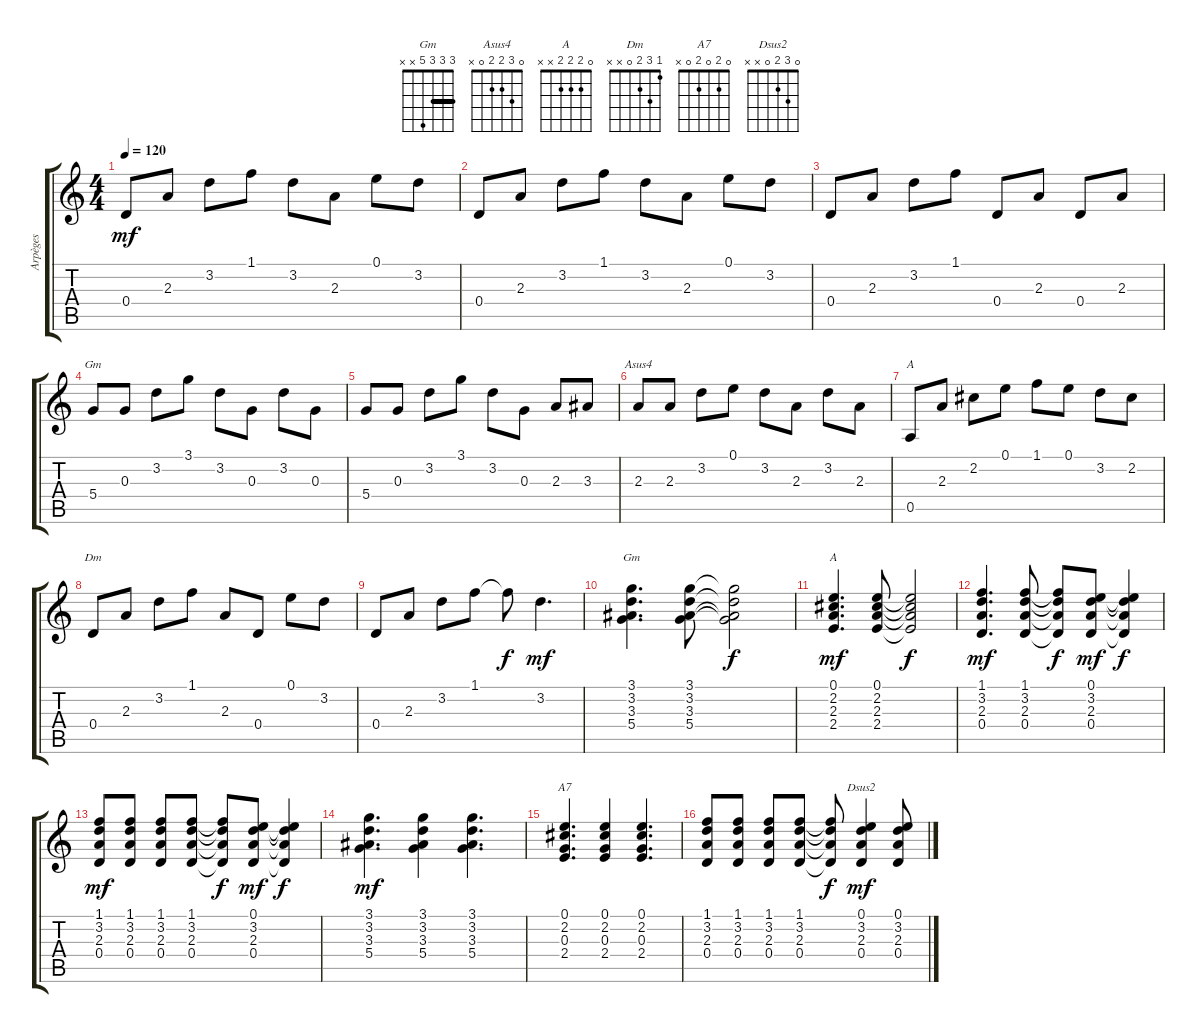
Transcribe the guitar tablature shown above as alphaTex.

\track ("Arpèges" "Arpèges") {mute instrument acousticguitarsteel}
\staff {score tabs}
\tuning (E4 B3 G3 D3 A2 E2) {hide}
\chord ("Gm" 3 3 0 5 x x)
\chord ("Asus4" 0 3 2 2 0 x)
\chord ("A" 0 2 2 2 0 x)
\chord ("Dm" 1 3 2 0 x x)
\chord ("Gm" 3 3 3 5 x x) {barre 3}
\chord ("A" 0 2 2 2 x x)
\chord ("A7" 0 2 0 2 0 x)
\chord ("Dsus2" 0 3 2 0 x x)
\ts (4 4)
\tempo 120
\clef g2
\ks c
0.4.8{dy mf} 2.3.8 3.2.8 1.1.8 3.2.8 2.3.8 0.1.8 3.2.8 |
0.4.8 2.3.8 3.2.8 1.1.8 3.2.8 2.3.8 0.1.8 3.2.8 |
0.4.8 2.3.8 3.2.8 1.1.8 0.4.8 2.3.8 0.4.8 2.3.8 |
5.4.8{ch "Gm"} 0.3.8 3.2.8 3.1.8 3.2.8 0.3.8 3.2.8 0.3.8 |
5.4.8 0.3.8 3.2.8 3.1.8 3.2.8 0.3.8 2.3.8 3.3.8 |
2.3.8{ch "Asus4"} 2.3.8 3.2.8 0.1.8 3.2.8 2.3.8 3.2.8 2.3.8 |
0.5.8{ch "A"} 2.3.8 2.2.8 0.1.8 1.1.8 0.1.8 3.2.8 2.2.8 |
0.4.8{ch "Dm"} 2.3.8 3.2.8 1.1.8 2.3.8 0.4.8 0.1.8 3.2.8 |
0.4.8 2.3.8 3.2.8 1.1.8 1.1{t}.8{dy f} 3.2.4{d dy mf} |
(3.1 3.2 3.3 5.4).4{d ch "Gm"} (3.1 3.2 3.3 5.4).8 (3.1{t} 3.2{t} 3.3{t} 5.4{t}).2{dy f} |
(0.1 2.2 2.3 2.4).4{d ch "A" dy mf} (0.1 2.2 2.3 2.4).8 (0.1{t} 2.2{t} 2.3{t} 2.4{t}).2{dy f} |
(1.1 3.2 2.3 0.4).4{d dy mf} (1.1 3.2 2.3 0.4).8 (1.1{t} 3.2{t} 2.3{t} 0.4{t}).8{dy f} (0.1 3.2 2.3 0.4).8{dy mf} (0.1{t} 3.2{t} 2.3{t} 0.4{t}).4{dy f} |
(1.1 3.2 2.3 0.4).8{dy mf} (1.1 3.2 2.3 0.4).8 (1.1 3.2 2.3 0.4).8 (1.1 3.2 2.3 0.4).8 (1.1{t} 3.2{t} 2.3{t} 0.4{t}).8{dy f} (0.1 3.2 2.3 0.4).8{dy mf} (0.1{t} 3.2{t} 2.3{t} 0.4{t}).4{dy f} |
(3.1 3.2 3.3 5.4).4{d dy mf} (3.1 3.2 3.3 5.4).4 (3.1 3.2 3.3 5.4).4{d} |
(0.1 2.2 0.3 2.4).4{d ch "A7"} (0.1 2.2 0.3 2.4).4 (0.1 2.2 0.3 2.4).4{d} |
(1.1 3.2 2.3 0.4).8 (1.1 3.2 2.3 0.4).8 (1.1 3.2 2.3 0.4).8 (1.1 3.2 2.3 0.4).8 (1.1{t} 3.2{t} 2.3{t} 0.4{t}).8{dy f} (0.1 3.2 2.3 0.4).4{ch "Dsus2" dy mf} (0.1 3.2 2.3 0.4).8
